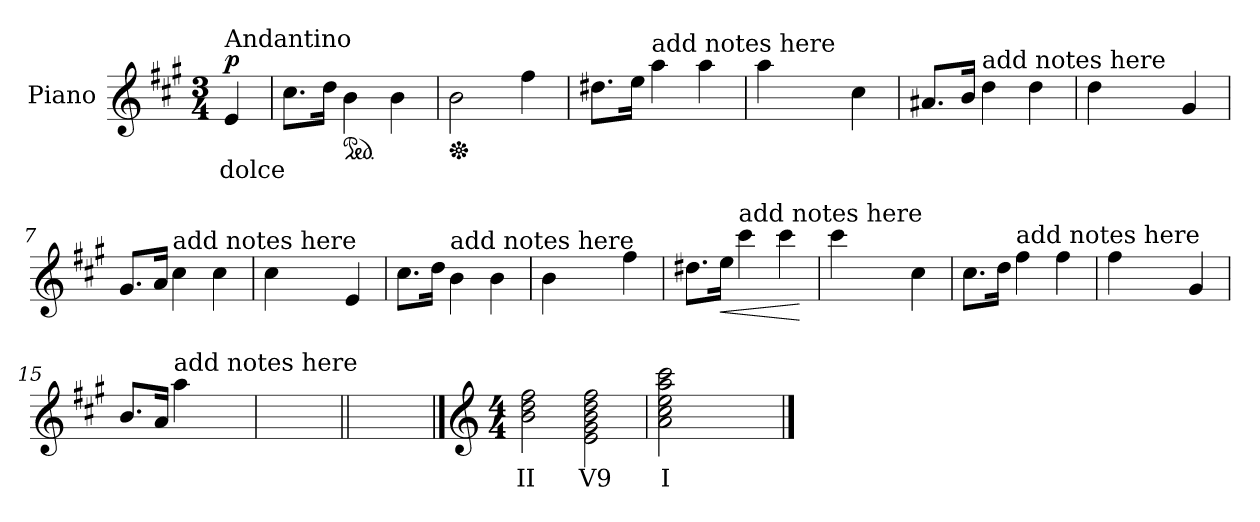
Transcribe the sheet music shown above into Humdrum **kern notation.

**kern	**text	**dynam
*part1	*part1	*part1
*staff1	*staff1	*staff1
*I"Piano	*	*
*I'Pno.	*	*
*clefG2	*	*
*k[f#c#g#]	*	*
*M3/4	*	*
=	=	=
!LO:TX:a:t=Andantino	!	!
!	!LO:LY:b	!LO:DY:b
4e/	dolce	p
=1	=1	=1
8.cc#\L	.	.
16dd\Jk	.	.
*ped	*	*
4b\	.	.
4b\	.	.
=2	=2	=2
*Xped	*	*
2b\	.	.
4ff#\	.	.
=3	=3	=3
8.dd#X\L	.	.
16ee\Jk	.	.
!LO:TX:a:t=add notes here	!	!
4aa\	.	.
4aa\	.	.
=4	=4	=4
4aa\	.	.
4ryy	.	.
4cc#\	.	.
=5	=5	=5
8.a#X/L	.	.
16b/Jk	.	.
!LO:TX:a:t=add notes here	!	!
4dd\	.	.
4dd\	.	.
=6	=6	=6
4dd\	.	.
4ryy	.	.
4g#/	.	.
=7	=7	=7
8.g#/L	.	.
16a/Jk	.	.
!LO:TX:a:t=add notes here	!	!
4cc#\	.	.
4cc#\	.	.
!!LO:LB:g=z
=8	=8	=8
4cc#\	.	.
4ryy	.	.
4e/	.	.
=9	=9	=9
8.cc#\L	.	.
16dd\Jk	.	.
!LO:TX:a:t=add notes here	!	!
4b\	.	.
4b\	.	.
=10	=10	=10
4b\	.	.
4ryy	.	.
4ff#\	.	.
=11	=11	=11
8.dd#X\L	.	.
!	!	!LO:HP:b
16ee\Jk	.	<
!LO:TX:a:t=add notes here	!	!
4ccc#\	.	.
4ccc#\	.	.
.	.	[
=12	=12	=12
4ccc#\	.	.
4ryy	.	.
4cc#\	.	.
=13	=13	=13
8.cc#\L	.	.
16dd\Jk	.	.
!LO:TX:a:t=add notes here	!	!
4ff#\	.	.
4ff#\	.	.
=14	=14	=14
4ff#\	.	.
4ryy	.	.
4g#/	.	.
!!LO:LB:g=z
=15	=15	=15
8.b/L	.	.
16a/Jk	.	.
!LO:TX:a:t=add notes here	!	!
4aa\	.	.
4aa\yy	.	.
=16	=16	=16
2.ryy	.	.
=17||	=17||	=17||
2.ryy	.	.
==18	==18	==18
*clefG2	*	*
*M4/4	*	*
!	!LO:LY:b	!
2b\ 2dd\ 2ff#\	II	.
!	!LO:LY:b	!
2e\ 2g#\ 2b\ 2dd\ 2ff#\	V9	.
=19	=19	=19
!	!LO:LY:b	!
2a\ 2cc#\ 2ee\ 2aa\ 2ccc#\	I	.
2ryy	.	.
==	==	==
*-	*-	*-
